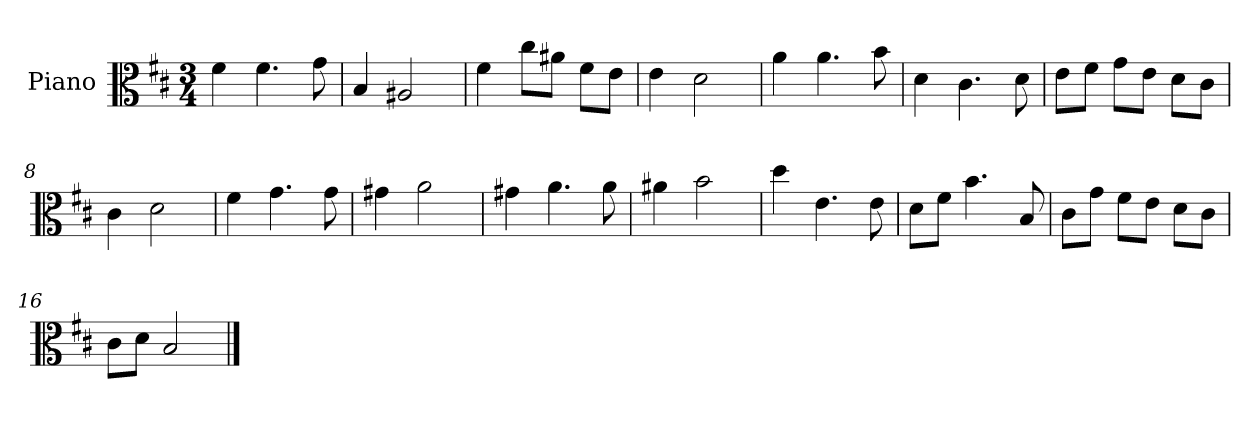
**kern
*part1
*staff1
*I"Piano
*I'Pno
*clefC3
*k[f#c#]
*b:
*M3/4
=1
4f#\
4.f#\
8g\
=2
4B/
2A#X/
=3
4f#\
8cc#\L
8a#X\J
8f#\L
8e\J
=4
4e\
2d\
=5
4a\
4.a\
8b\
=6
4d\
4.c#\
8d\
=7
8e\L
8f#\J
8g\L
8e\J
8d\L
8c#\J
=8
4c#\
2d\
=9
4f#\
4.g\
8g\
=10
4g#X\
2a\
=11
4g#X\
4.a\
8a\
=12
4a#X\
2b\
=13
4dd\
4.e\
8e\
=14
8d\L
8f#\J
4.b\
8B/
=15
8c#\L
8g\J
8f#\L
8e\J
8d\L
8c#\J
=16
8c#\L
8d\J
2B/
==
*-
